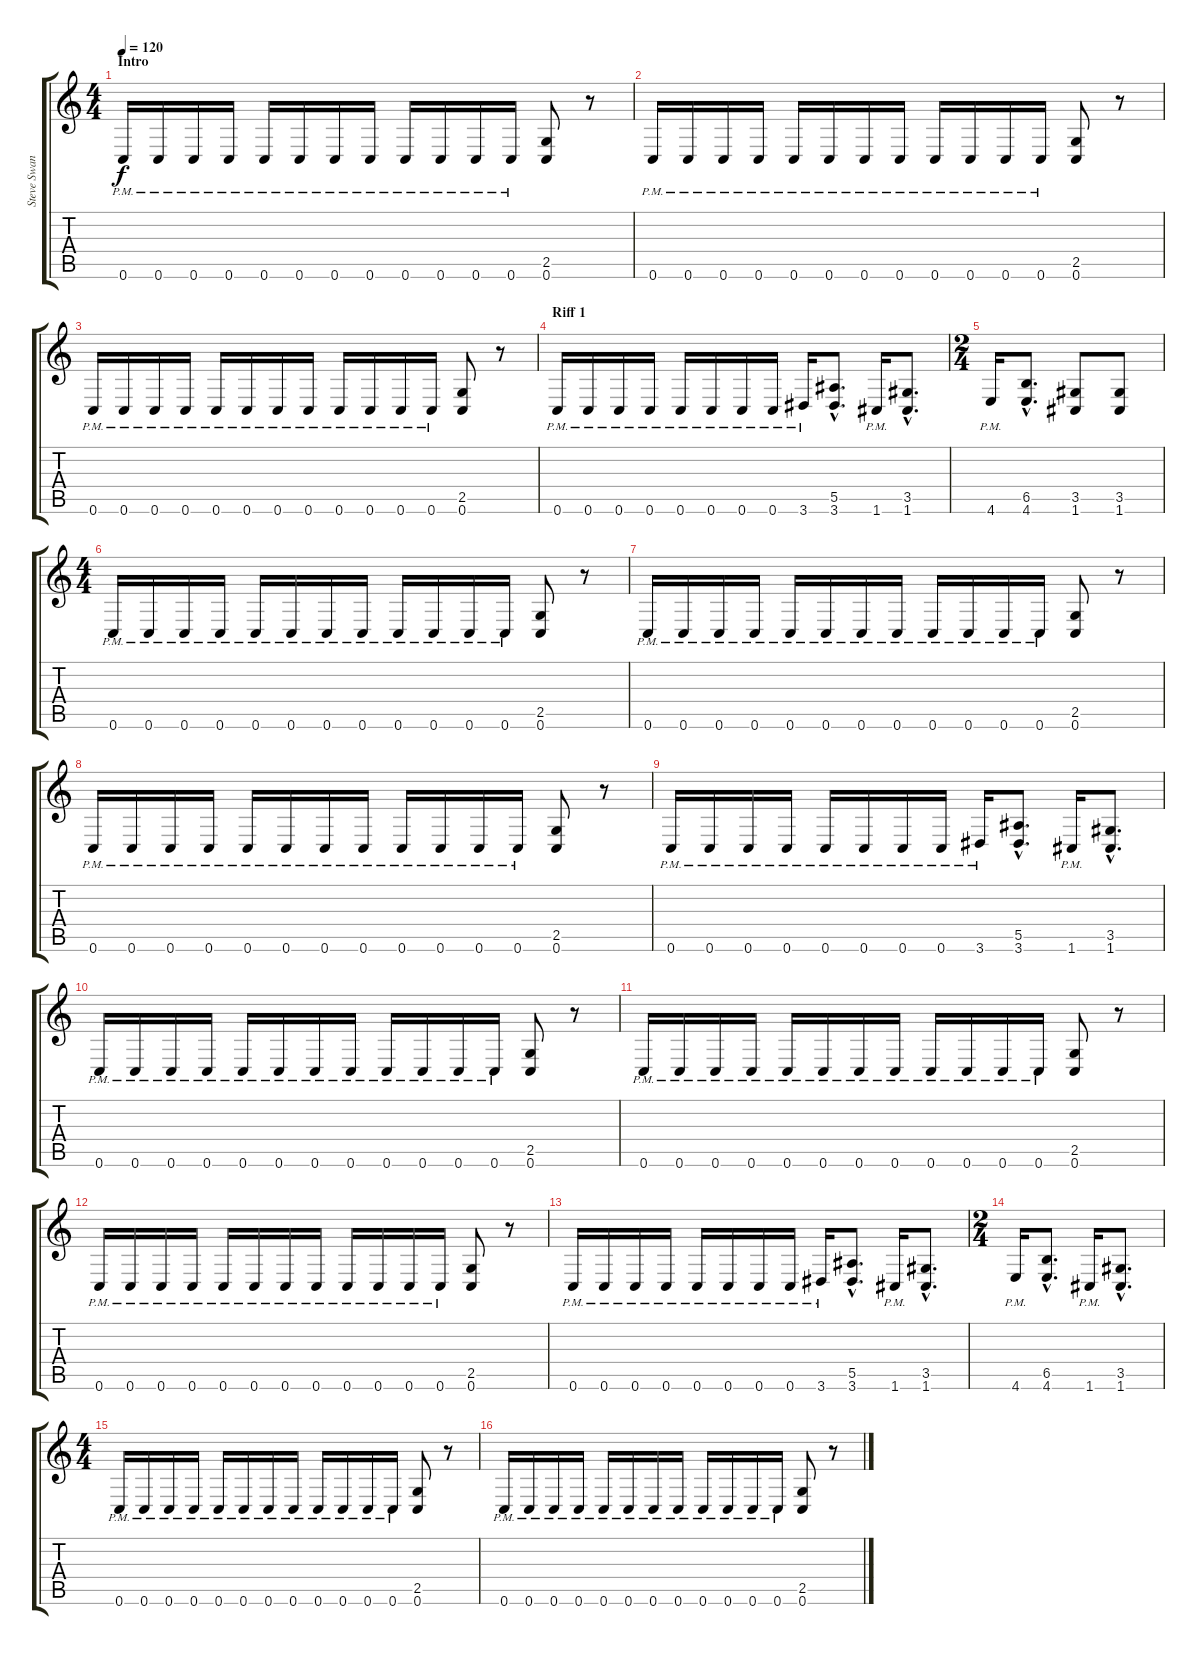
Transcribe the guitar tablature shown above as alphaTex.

\track ("Steve Swanson (Rhytm Guitar)" "Steve Swan") {instrument distortionguitar}
\staff {score tabs}
\tuning (C4 G3 Eb3 Bb2 F2 C2) {hide}
\ts (4 4)
\section ("" "Intro")
\tempo 120
\clef g2
\ks c
0.6{pm}.16{dy f instrument distortionguitar} 0.6{pm}.16 0.6{pm}.16 0.6{pm}.16 0.6{pm}.16 0.6{pm}.16 0.6{pm}.16 0.6{pm}.16 0.6{pm}.16 0.6{pm}.16 0.6{pm}.16 0.6{pm}.16 (2.5 0.6).8 r.8 |
0.6{pm}.16 0.6{pm}.16 0.6{pm}.16 0.6{pm}.16 0.6{pm}.16 0.6{pm}.16 0.6{pm}.16 0.6{pm}.16 0.6{pm}.16 0.6{pm}.16 0.6{pm}.16 0.6{pm}.16 (2.5 0.6).8 r.8 |
0.6{pm}.16 0.6{pm}.16 0.6{pm}.16 0.6{pm}.16 0.6{pm}.16 0.6{pm}.16 0.6{pm}.16 0.6{pm}.16 0.6{pm}.16 0.6{pm}.16 0.6{pm}.16 0.6{pm}.16 (2.5 0.6).8 r.8 |
\section ("" "Riff 1")
0.6{pm}.16 0.6{pm}.16 0.6{pm}.16 0.6{pm}.16 0.6{pm}.16 0.6{pm}.16 0.6{pm}.16 0.6{pm}.16 3.6{pm}.16 (5.5{hac} 3.6{hac}).8{d} 1.6{pm}.16 (3.5{hac} 1.6{hac}).8{d} |
\ts (2 4)
4.6{pm}.16 (6.5{hac} 4.6{hac}).8{d} (3.5 1.6).8 (3.5 1.6).8 |
\ts (4 4)
0.6{pm}.16 0.6{pm}.16 0.6{pm}.16 0.6{pm}.16 0.6{pm}.16 0.6{pm}.16 0.6{pm}.16 0.6{pm}.16 0.6{pm}.16 0.6{pm}.16 0.6{pm}.16 0.6{pm}.16 (2.5 0.6).8 r.8 |
0.6{pm}.16 0.6{pm}.16 0.6{pm}.16 0.6{pm}.16 0.6{pm}.16 0.6{pm}.16 0.6{pm}.16 0.6{pm}.16 0.6{pm}.16 0.6{pm}.16 0.6{pm}.16 0.6{pm}.16 (2.5 0.6).8 r.8 |
0.6{pm}.16 0.6{pm}.16 0.6{pm}.16 0.6{pm}.16 0.6{pm}.16 0.6{pm}.16 0.6{pm}.16 0.6{pm}.16 0.6{pm}.16 0.6{pm}.16 0.6{pm}.16 0.6{pm}.16 (2.5 0.6).8 r.8 |
0.6{pm}.16 0.6{pm}.16 0.6{pm}.16 0.6{pm}.16 0.6{pm}.16 0.6{pm}.16 0.6{pm}.16 0.6{pm}.16 3.6{pm}.16 (5.5{hac} 3.6{hac}).8{d} 1.6{pm}.16 (3.5{hac} 1.6{hac}).8{d} |
0.6{pm}.16 0.6{pm}.16 0.6{pm}.16 0.6{pm}.16 0.6{pm}.16 0.6{pm}.16 0.6{pm}.16 0.6{pm}.16 0.6{pm}.16 0.6{pm}.16 0.6{pm}.16 0.6{pm}.16 (2.5 0.6).8 r.8 |
0.6{pm}.16 0.6{pm}.16 0.6{pm}.16 0.6{pm}.16 0.6{pm}.16 0.6{pm}.16 0.6{pm}.16 0.6{pm}.16 0.6{pm}.16 0.6{pm}.16 0.6{pm}.16 0.6{pm}.16 (2.5 0.6).8 r.8 |
0.6{pm}.16 0.6{pm}.16 0.6{pm}.16 0.6{pm}.16 0.6{pm}.16 0.6{pm}.16 0.6{pm}.16 0.6{pm}.16 0.6{pm}.16 0.6{pm}.16 0.6{pm}.16 0.6{pm}.16 (2.5 0.6).8 r.8 |
0.6{pm}.16 0.6{pm}.16 0.6{pm}.16 0.6{pm}.16 0.6{pm}.16 0.6{pm}.16 0.6{pm}.16 0.6{pm}.16 3.6{pm}.16 (5.5{hac} 3.6{hac}).8{d} 1.6{pm}.16 (3.5{hac} 1.6{hac}).8{d} |
\ts (2 4)
4.6{pm}.16 (6.5{hac} 4.6{hac}).8{d} 1.6{pm}.16 (3.5{hac} 1.6{hac}).8{d} |
\ts (4 4)
0.6{pm}.16 0.6{pm}.16 0.6{pm}.16 0.6{pm}.16 0.6{pm}.16 0.6{pm}.16 0.6{pm}.16 0.6{pm}.16 0.6{pm}.16 0.6{pm}.16 0.6{pm}.16 0.6{pm}.16 (2.5 0.6).8 r.8 |
0.6{pm}.16 0.6{pm}.16 0.6{pm}.16 0.6{pm}.16 0.6{pm}.16 0.6{pm}.16 0.6{pm}.16 0.6{pm}.16 0.6{pm}.16 0.6{pm}.16 0.6{pm}.16 0.6{pm}.16 (2.5 0.6).8 r.8
